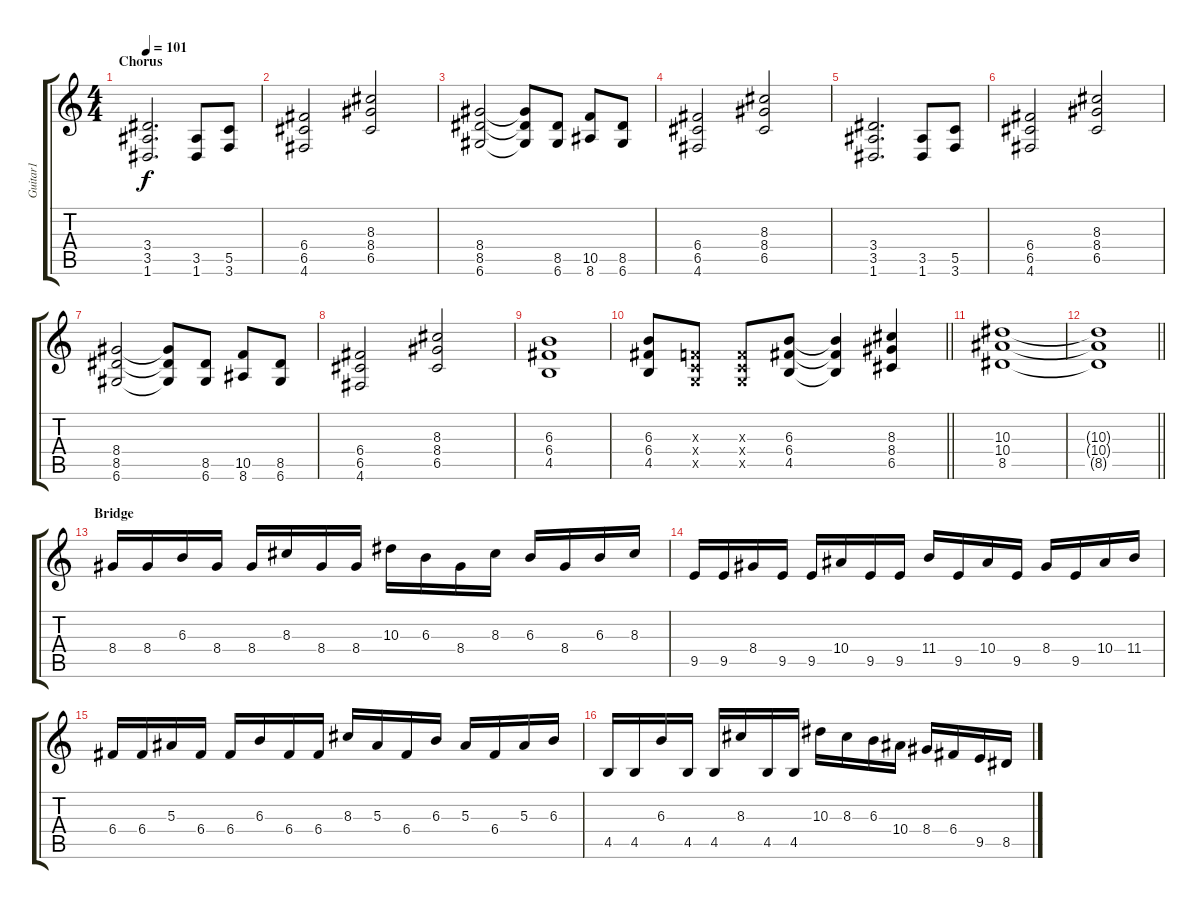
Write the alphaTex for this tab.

\track ("Guitar1" "Guitar1") {instrument distortionguitar}
\staff {score tabs}
\tuning (D4 A3 F3 C3 G2 D2) {hide}
\ts (4 4)
\section ("" "Chorus")
\tempo 101
\clef g2
\ks c
(3.4 3.5 1.6).2{d dy f} (3.5 1.6).8 (5.5 3.6).8 |
(6.4 6.5 4.6).2 (8.3 8.4 6.5).2 |
(8.4 8.5 6.6).2 (8.4{t} 8.5{t} 6.6{t}).8 (8.5 6.6).8 (10.5 8.6).8 (8.5 6.6).8 |
(6.4 6.5 4.6).2 (8.3 8.4 6.5).2 |
(3.4 3.5 1.6).2{d} (3.5 1.6).8 (5.5 3.6).8 |
(6.4 6.5 4.6).2 (8.3 8.4 6.5).2 |
(8.4 8.5 6.6).2 (8.4{t} 8.5{t} 6.6{t}).8 (8.5 6.6).8 (10.5 8.6).8 (8.5 6.6).8 |
(6.4 6.5 4.6).2 (8.3 8.4 6.5).2 |
(6.3 6.4 4.5).1 |
\barLineRight lightlight
(6.3 6.4 4.5).8 (0.3{x} 0.4{x} 0.5{x}).8 (0.3{x} 0.4{x} 0.5{x}).8 (6.3 6.4 4.5).8 (6.3{t} 6.4{t} 4.5{t}).4 (8.3 8.4 6.5).4 |
(10.3 10.4 8.5).1 |
\barLineRight lightlight
(10.3{t} 10.4{t} 8.5{t}).1 |
\section ("" "Bridge")
8.4.16 8.4.16 6.3.16 8.4.16 8.4.16 8.3.16 8.4.16 8.4.16 10.3.16 6.3.16 8.4.16 8.3.16 6.3.16 8.4.16 6.3.16 8.3.16 |
9.5.16 9.5.16 8.4.16 9.5.16 9.5.16 10.4.16 9.5.16 9.5.16 11.4.16 9.5.16 10.4.16 9.5.16 8.4.16 9.5.16 10.4.16 11.4.16 |
6.4.16 6.4.16 5.3.16 6.4.16 6.4.16 6.3.16 6.4.16 6.4.16 8.3.16 5.3.16 6.4.16 6.3.16 5.3.16 6.4.16 5.3.16 6.3.16 |
4.5.16 4.5.16 6.3.16 4.5.16 4.5.16 8.3.16 4.5.16 4.5.16 10.3.16 8.3.16 6.3.16 10.4.16 8.4.16 6.4.16 9.5.16 8.5.16
